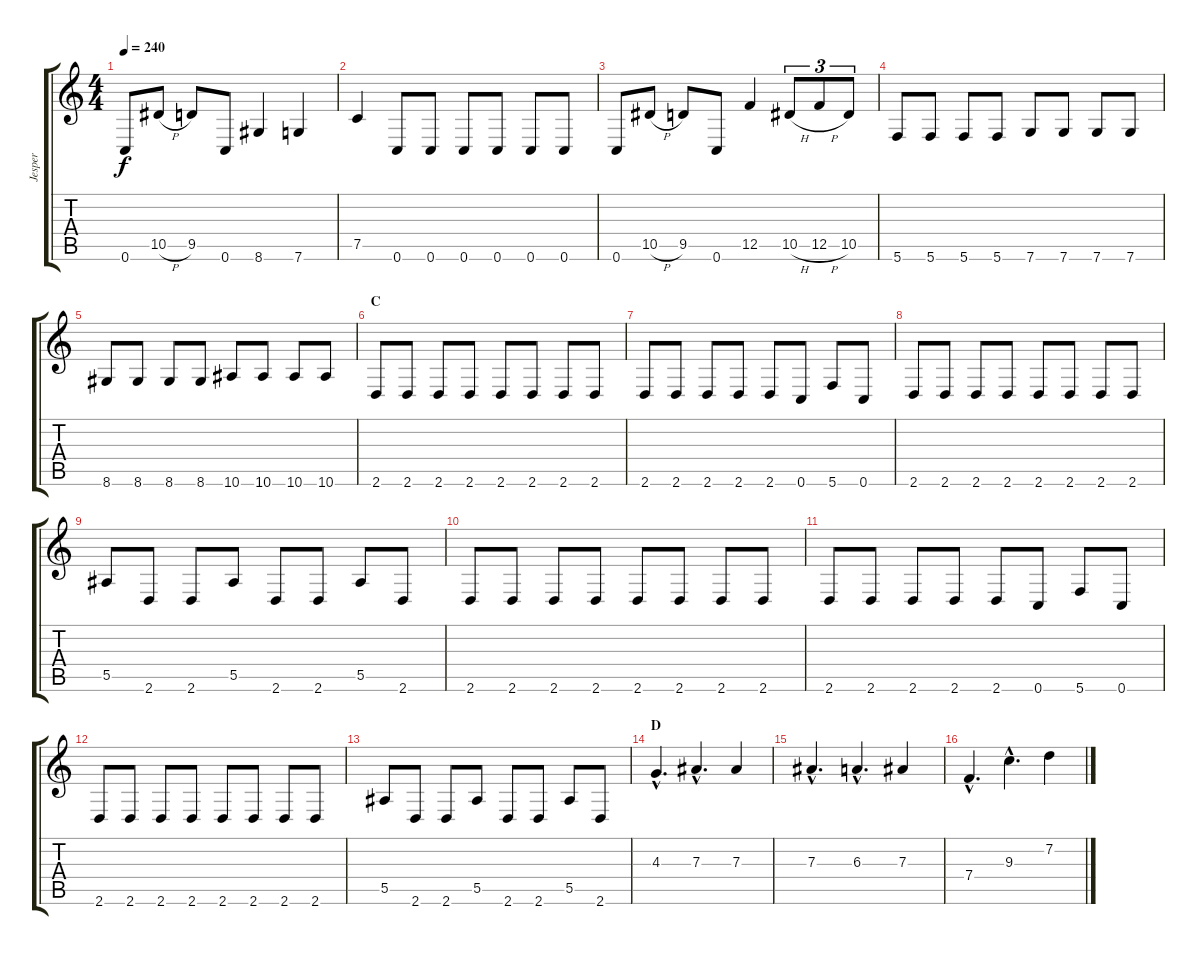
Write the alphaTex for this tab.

\track ("Jesper" "Jesper") {instrument distortionguitar}
\staff {score tabs}
\tuning (C4 G3 Eb3 Bb2 F2 C2) {hide}
\ts (4 4)
\tempo 240
\clef g2
\ks c
0.6.8{dy f} 10.5{h}.8 9.5.8 0.6.8 8.6.4 7.6.4 |
7.5.4 0.6.8 0.6.8 0.6.8 0.6.8 0.6.8 0.6.8 |
0.6.8 10.5{h}.8 9.5.8 0.6.8 12.5.4 10.5{h}.8{tu (3 2)} 12.5{h}.8{tu (3 2)} 10.5.8{tu (3 2)} |
5.6.8 5.6.8 5.6.8 5.6.8 7.6.8 7.6.8 7.6.8 7.6.8 |
8.6.8 8.6.8 8.6.8 8.6.8 10.6.8 10.6.8 10.6.8 10.6.8 |
\section ("" "C")
2.6.8 2.6.8 2.6.8 2.6.8 2.6.8 2.6.8 2.6.8 2.6.8 |
2.6.8 2.6.8 2.6.8 2.6.8 2.6.8 0.6.8 5.6.8 0.6.8 |
2.6.8 2.6.8 2.6.8 2.6.8 2.6.8 2.6.8 2.6.8 2.6.8 |
5.5.8 2.6.8 2.6.8 5.5.8 2.6.8 2.6.8 5.5.8 2.6.8 |
2.6.8 2.6.8 2.6.8 2.6.8 2.6.8 2.6.8 2.6.8 2.6.8 |
2.6.8 2.6.8 2.6.8 2.6.8 2.6.8 0.6.8 5.6.8 0.6.8 |
2.6.8 2.6.8 2.6.8 2.6.8 2.6.8 2.6.8 2.6.8 2.6.8 |
5.5.8 2.6.8 2.6.8 5.5.8 2.6.8 2.6.8 5.5.8 2.6.8 |
\section ("" "D")
4.3{hac}.4{d} 7.3{hac}.4{d} 7.3.4 |
7.3{hac}.4{d} 6.3{hac}.4{d} 7.3.4 |
7.4{hac}.4{d} 9.3{hac}.4{d} 7.2.4
